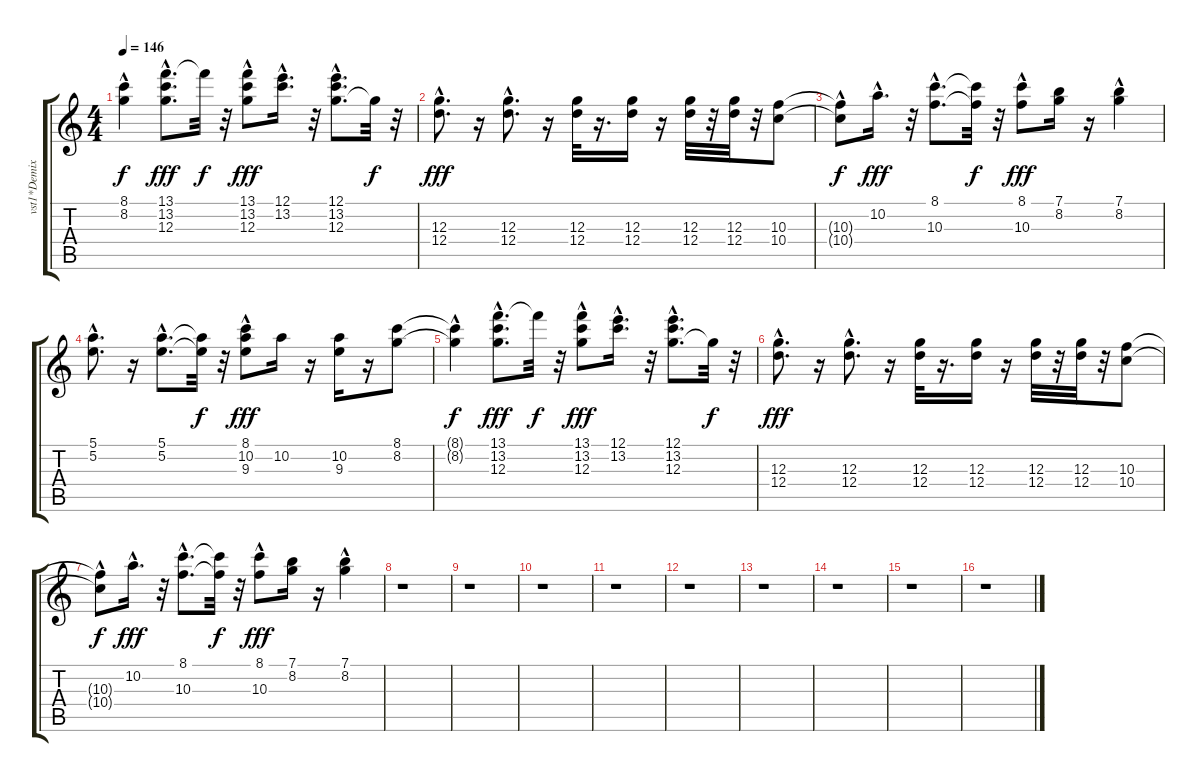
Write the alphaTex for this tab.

\track ("vst1*Demixed 12" "vst1*Demix") {instrument distortionguitar}
\staff {score tabs}
\tuning (E4 B3 G3 D3 A2 E2) {hide}
\ts (4 4)
\tempo 146
\clef g2
\ks c
(8.1{hac t} 8.2{t}).4{dy f} (13.1{hac} 13.2{hac} 12.3{hac}).8{d dy fff} 13.1{t}.32{dy f} r.32 (13.1{hac} 13.2{hac} 12.3{hac}).8{dy fff} (12.1{hac} 13.2).16{d} r.32 (12.1 13.2 12.3{hac}).8{d} 12.3{t}.32{dy f} r.32 |
(12.3 12.4{hac}).8{d dy fff} r.16 (12.3{hac} 12.4{hac}).8{d} r.16 (12.3 12.4).32 r.16{d} (12.3 12.4).16 r.16 (12.3 12.4).32 r.32 (12.3 12.4).32 r.32 (10.3 10.4).8 |
(10.3{hac t} 10.4{hac t}).8{dy f} 10.2{hac}.16{d dy fff} r.32 (8.1{hac} 10.3{hac}).8{d} (8.1{t} 10.3{t}).32{dy f} r.32 (8.1{hac} 10.3).8{dy fff} (7.1 8.2).16 r.16 (7.1 8.2{hac}).4 |
(5.1{hac} 5.2).8{d} r.16 (5.1{hac} 5.2{hac}).8{d} (5.1{t} 5.2{t}).32{dy f} r.32 (8.1{hac} 10.2 9.3{hac}).8{dy fff} 10.2.16 r.16 (10.2 9.3).16 r.16 (8.1 8.2).8 |
(8.1{hac t} 8.2{t}).4{dy f} (13.1{hac} 13.2{hac} 12.3{hac}).8{d dy fff} 13.1{t}.32{dy f} r.32 (13.1{hac} 13.2{hac} 12.3{hac}).8{dy fff} (12.1{hac} 13.2).16{d} r.32 (12.1 13.2 12.3{hac}).8{d} 12.3{t}.32{dy f} r.32 |
(12.3 12.4{hac}).8{d dy fff} r.16 (12.3{hac} 12.4{hac}).8{d} r.16 (12.3 12.4).32 r.16{d} (12.3 12.4).16 r.16 (12.3 12.4).32 r.32 (12.3 12.4).32 r.32 (10.3 10.4).8 |
(10.3{hac t} 10.4{hac t}).8{dy f} 10.2{hac}.16{d dy fff} r.32 (8.1{hac} 10.3{hac}).8{d} (8.1{t} 10.3{t}).32{dy f} r.32 (8.1{hac} 10.3).8{dy fff} (7.1 8.2).16 r.16 (7.1 8.2{hac}).4 |
r.1 |
r.1 |
r.1 |
r.1 |
r.1 |
r.1 |
r.1 |
r.1 |
r.1
